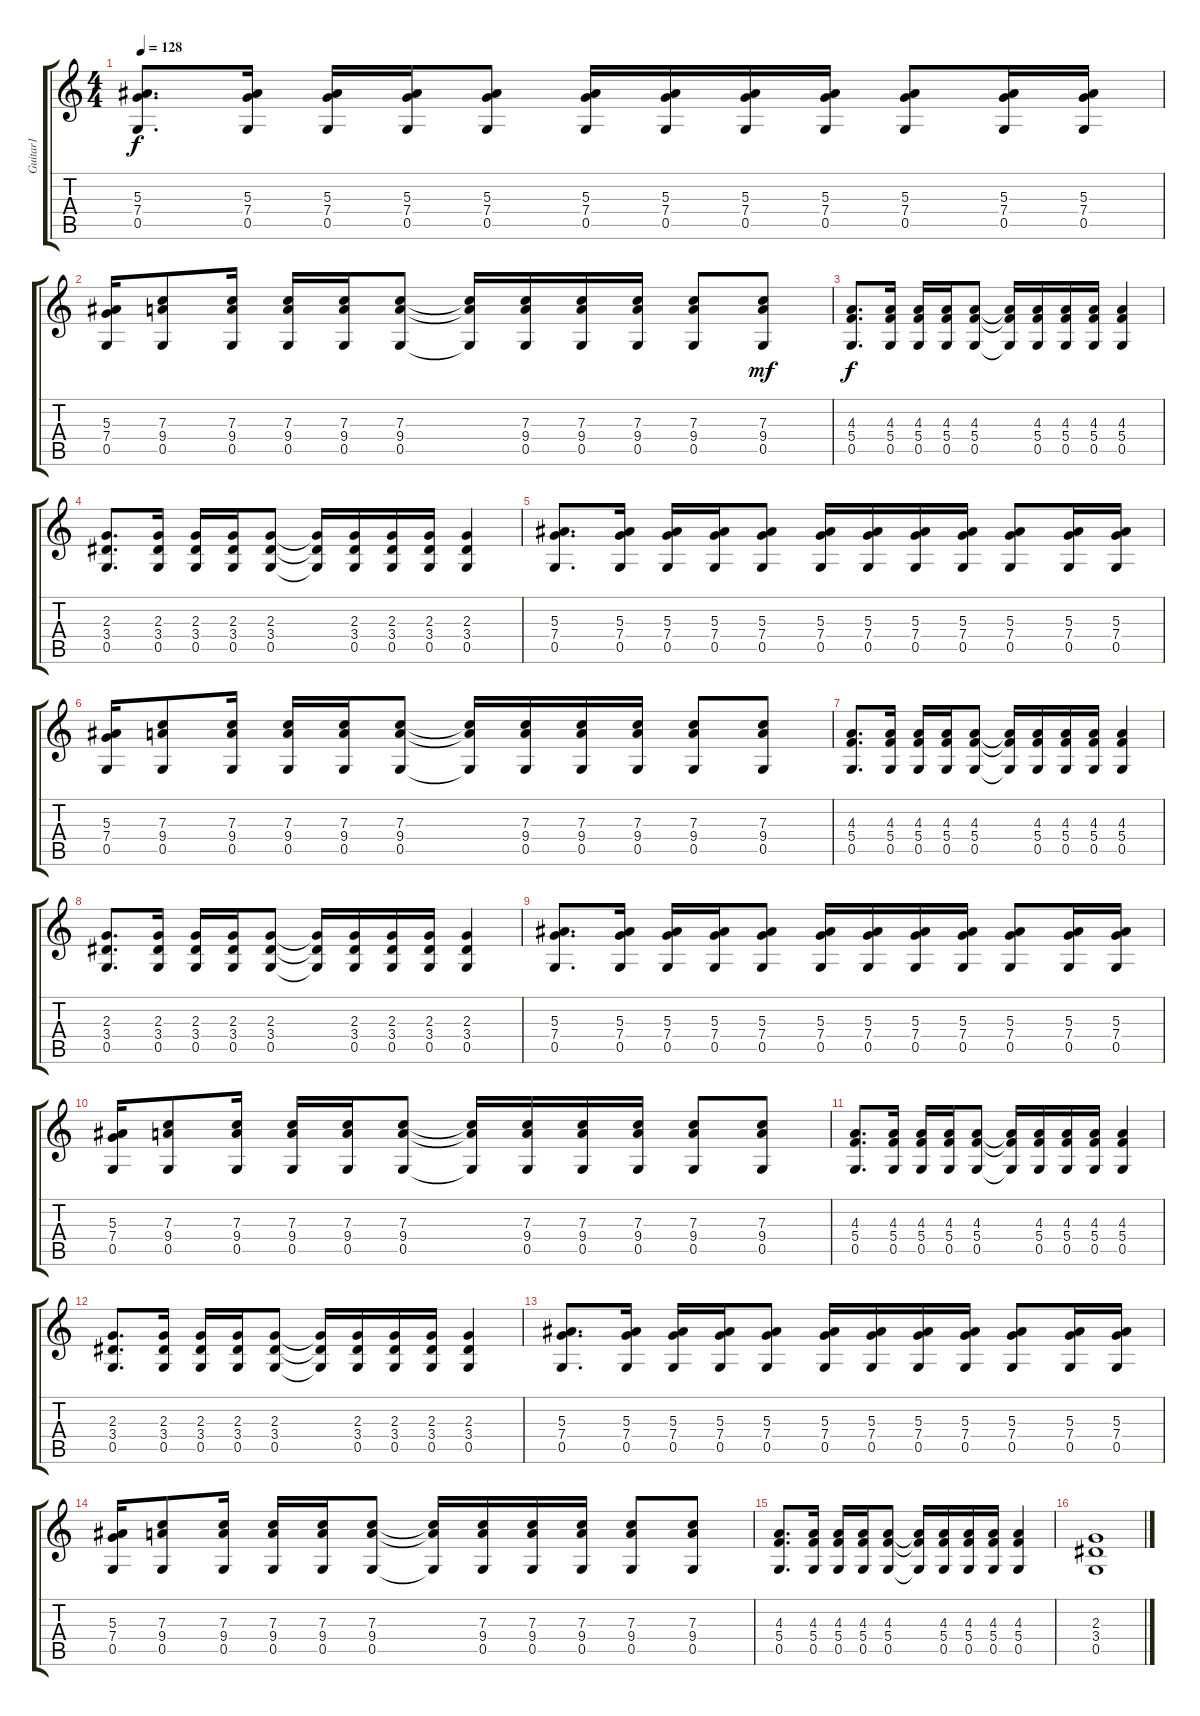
\track ("Guitar1" "Guitar1") {instrument acousticguitarsteel}
\staff {score tabs}
\tuning (D4 A3 F3 C3 G2 C2) {hide}
\ts (4 4)
\tempo 128
\clef g2
\ks c
(5.3 7.4 0.5).8{d dy f instrument acousticguitarsteel} (5.3 7.4 0.5).16 (5.3 7.4 0.5).16 (5.3 7.4 0.5).16 (5.3 7.4 0.5).8 (5.3 7.4 0.5).16 (5.3 7.4 0.5).16 (5.3 7.4 0.5).16 (5.3 7.4 0.5).16 (5.3 7.4 0.5).8 (5.3 7.4 0.5).16 (5.3 7.4 0.5).16 |
(5.3 7.4 0.5).16 (7.3 9.4 0.5).8 (7.3 9.4 0.5).16 (7.3 9.4 0.5).16 (7.3 9.4 0.5).16 (7.3 9.4 0.5).8 (7.3{t} 9.4{t} 0.5{t}).16 (7.3 9.4 0.5).16 (7.3 9.4 0.5).16 (7.3 9.4 0.5).16 (7.3 9.4 0.5).8 (7.3 9.4 0.5).8{dy mf} |
(4.3 5.4 0.5).8{d dy f} (4.3 5.4 0.5).16 (4.3 5.4 0.5).16 (4.3 5.4 0.5).16 (4.3 5.4 0.5).8 (4.3{t} 5.4{t} 0.5{t}).16 (4.3 5.4 0.5).16 (4.3 5.4 0.5).16 (4.3 5.4 0.5).16 (4.3 5.4 0.5).4 |
(2.3 3.4 0.5).8{d} (2.3 3.4 0.5).16 (2.3 3.4 0.5).16 (2.3 3.4 0.5).16 (2.3 3.4 0.5).8 (2.3{t} 3.4{t} 0.5{t}).16 (2.3 3.4 0.5).16 (2.3 3.4 0.5).16 (2.3 3.4 0.5).16 (2.3 3.4 0.5).4 |
(5.3 7.4 0.5).8{d} (5.3 7.4 0.5).16 (5.3 7.4 0.5).16 (5.3 7.4 0.5).16 (5.3 7.4 0.5).8 (5.3 7.4 0.5).16 (5.3 7.4 0.5).16 (5.3 7.4 0.5).16 (5.3 7.4 0.5).16 (5.3 7.4 0.5).8 (5.3 7.4 0.5).16 (5.3 7.4 0.5).16 |
(5.3 7.4 0.5).16 (7.3 9.4 0.5).8 (7.3 9.4 0.5).16 (7.3 9.4 0.5).16 (7.3 9.4 0.5).16 (7.3 9.4 0.5).8 (7.3{t} 9.4{t} 0.5{t}).16 (7.3 9.4 0.5).16 (7.3 9.4 0.5).16 (7.3 9.4 0.5).16 (7.3 9.4 0.5).8 (7.3 9.4 0.5).8 |
(4.3 5.4 0.5).8{d} (4.3 5.4 0.5).16 (4.3 5.4 0.5).16 (4.3 5.4 0.5).16 (4.3 5.4 0.5).8 (4.3{t} 5.4{t} 0.5{t}).16 (4.3 5.4 0.5).16 (4.3 5.4 0.5).16 (4.3 5.4 0.5).16 (4.3 5.4 0.5).4 |
(2.3 3.4 0.5).8{d} (2.3 3.4 0.5).16 (2.3 3.4 0.5).16 (2.3 3.4 0.5).16 (2.3 3.4 0.5).8 (2.3{t} 3.4{t} 0.5{t}).16 (2.3 3.4 0.5).16 (2.3 3.4 0.5).16 (2.3 3.4 0.5).16 (2.3 3.4 0.5).4 |
(5.3 7.4 0.5).8{d} (5.3 7.4 0.5).16 (5.3 7.4 0.5).16 (5.3 7.4 0.5).16 (5.3 7.4 0.5).8 (5.3 7.4 0.5).16 (5.3 7.4 0.5).16 (5.3 7.4 0.5).16 (5.3 7.4 0.5).16 (5.3 7.4 0.5).8 (5.3 7.4 0.5).16 (5.3 7.4 0.5).16 |
(5.3 7.4 0.5).16 (7.3 9.4 0.5).8 (7.3 9.4 0.5).16 (7.3 9.4 0.5).16 (7.3 9.4 0.5).16 (7.3 9.4 0.5).8 (7.3{t} 9.4{t} 0.5{t}).16 (7.3 9.4 0.5).16 (7.3 9.4 0.5).16 (7.3 9.4 0.5).16 (7.3 9.4 0.5).8 (7.3 9.4 0.5).8 |
(4.3 5.4 0.5).8{d} (4.3 5.4 0.5).16 (4.3 5.4 0.5).16 (4.3 5.4 0.5).16 (4.3 5.4 0.5).8 (4.3{t} 5.4{t} 0.5{t}).16 (4.3 5.4 0.5).16 (4.3 5.4 0.5).16 (4.3 5.4 0.5).16 (4.3 5.4 0.5).4 |
(2.3 3.4 0.5).8{d} (2.3 3.4 0.5).16 (2.3 3.4 0.5).16 (2.3 3.4 0.5).16 (2.3 3.4 0.5).8 (2.3{t} 3.4{t} 0.5{t}).16 (2.3 3.4 0.5).16 (2.3 3.4 0.5).16 (2.3 3.4 0.5).16 (2.3 3.4 0.5).4 |
(5.3 7.4 0.5).8{d} (5.3 7.4 0.5).16 (5.3 7.4 0.5).16 (5.3 7.4 0.5).16 (5.3 7.4 0.5).8 (5.3 7.4 0.5).16 (5.3 7.4 0.5).16 (5.3 7.4 0.5).16 (5.3 7.4 0.5).16 (5.3 7.4 0.5).8 (5.3 7.4 0.5).16 (5.3 7.4 0.5).16 |
(5.3 7.4 0.5).16 (7.3 9.4 0.5).8 (7.3 9.4 0.5).16 (7.3 9.4 0.5).16 (7.3 9.4 0.5).16 (7.3 9.4 0.5).8 (7.3{t} 9.4{t} 0.5{t}).16 (7.3 9.4 0.5).16 (7.3 9.4 0.5).16 (7.3 9.4 0.5).16 (7.3 9.4 0.5).8 (7.3 9.4 0.5).8 |
(4.3 5.4 0.5).8{d} (4.3 5.4 0.5).16 (4.3 5.4 0.5).16 (4.3 5.4 0.5).16 (4.3 5.4 0.5).8 (4.3{t} 5.4{t} 0.5{t}).16 (4.3 5.4 0.5).16 (4.3 5.4 0.5).16 (4.3 5.4 0.5).16 (4.3 5.4 0.5).4 |
(2.3 3.4 0.5).1
